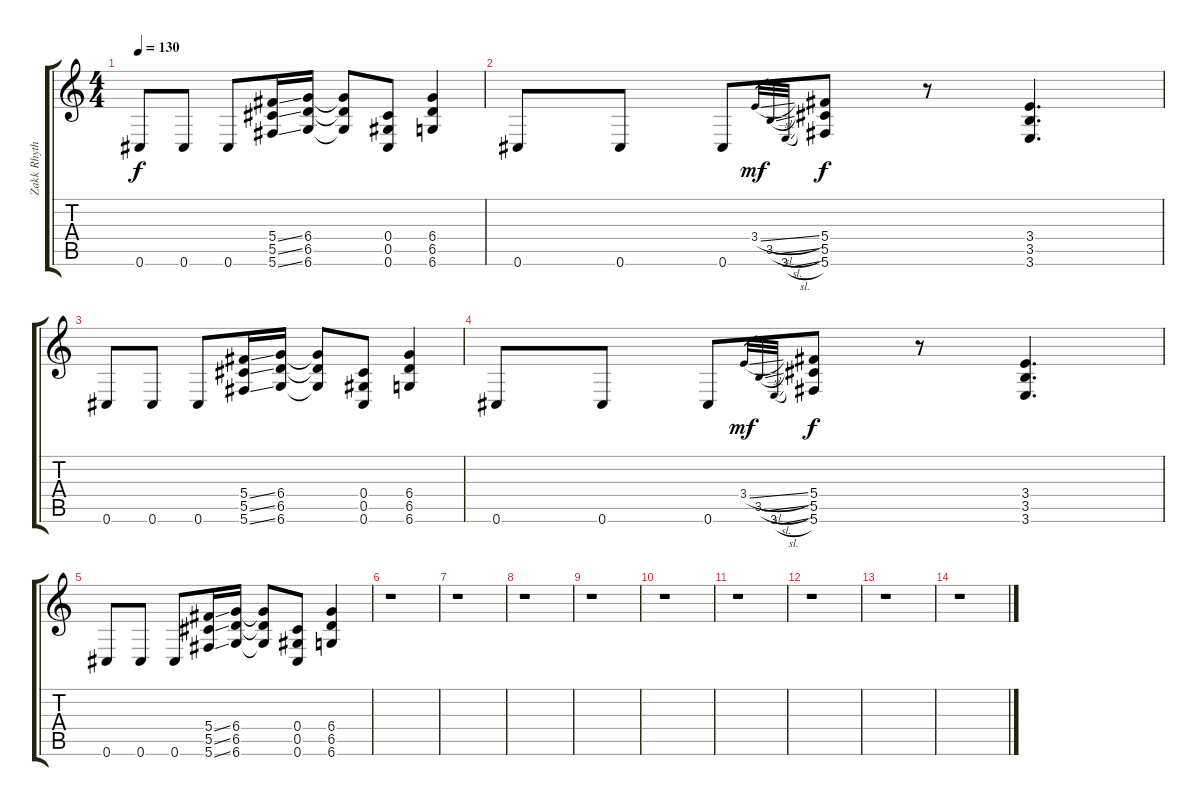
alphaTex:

\track ("Zakk Rhythm" "Zakk Rhyth") {instrument distortionguitar}
\staff {score tabs}
\tuning (Eb4 Bb3 Gb3 Db3 Ab2 Db2) {hide}
\ts (4 4)
\tempo 130
\clef g2
\ks c
0.6.8{dy f} 0.6.8 0.6.8 (5.4{ss} 5.5{ss} 5.6{ss}).16 (6.4 6.5 6.6).16 (6.4{t} 6.5{t} 6.6{t}).8 (0.4 0.5 0.6).8 (6.4 6.5 6.6).4 |
0.6.8 0.6.8 0.6.8 3.4{sl}.32{gr dy mf} 3.5{sl}.32{gr} 3.6{sl}.32{gr} (5.4 5.5 5.6).8{dy f} r.8 (3.4 3.5 3.6).4{d} |
0.6.8 0.6.8 0.6.8 (5.4{ss} 5.5{ss} 5.6{ss}).16 (6.4 6.5 6.6).16 (6.4{t} 6.5{t} 6.6{t}).8 (0.4 0.5 0.6).8 (6.4 6.5 6.6).4 |
0.6.8 0.6.8 0.6.8 3.4{sl}.32{gr dy mf} 3.5{sl}.32{gr} 3.6{sl}.32{gr} (5.4 5.5 5.6).8{dy f} r.8 (3.4 3.5 3.6).4{d} |
0.6.8 0.6.8 0.6.8 (5.4{ss} 5.5{ss} 5.6{ss}).16 (6.4 6.5 6.6).16 (6.4{t} 6.5{t} 6.6{t}).8 (0.4 0.5 0.6).8 (6.4 6.5 6.6).4 |
r.1 |
r.1 |
r.1 |
r.1 |
r.1 |
r.1 |
r.1 |
r.1 |
r.1
